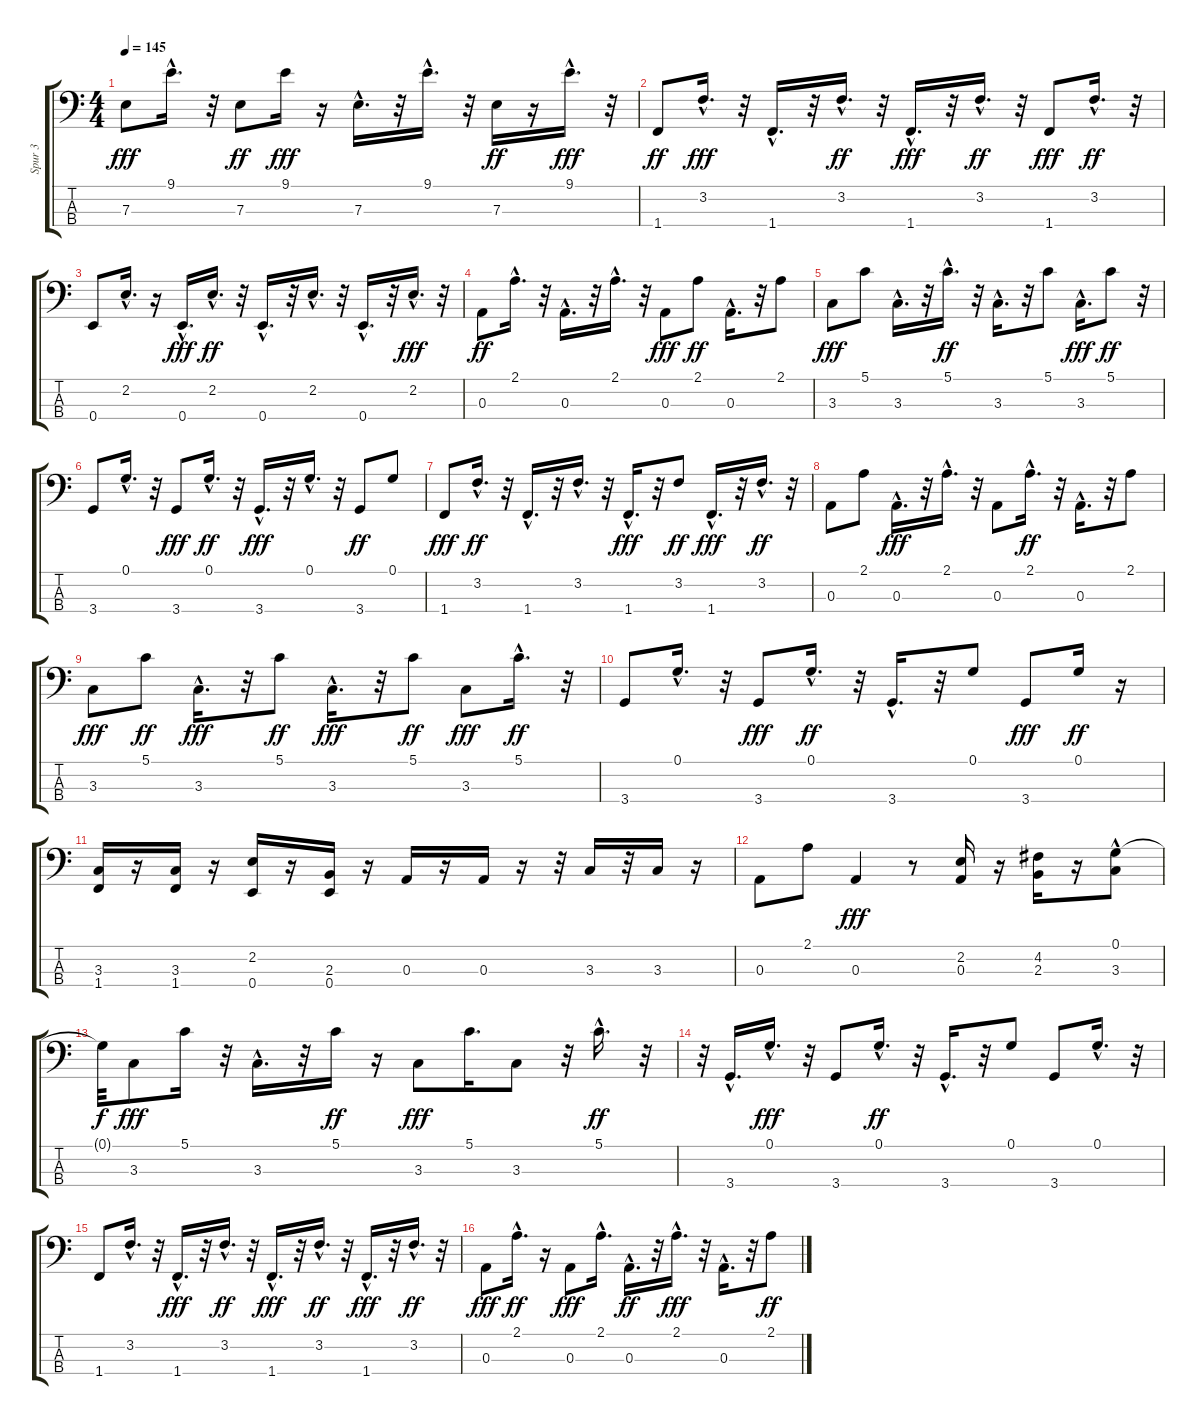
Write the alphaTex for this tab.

\track ("Spur 3" "Spur 3") {instrument electricbassfinger}
\staff {score tabs}
\tuning (G2 D2 A1 E1) {hide}
\ts (4 4)
\tempo 145
\clef f4
\ks c
7.3.8{dy fff} 9.1{hac}.16{d} r.32 7.3.8{dy ff} 9.1.16{dy fff} r.16 7.3{hac}.16{d} r.32 9.1{hac}.16{d} r.32 7.3.16{dy ff} r.16 9.1{hac}.16{d dy fff} r.32 |
1.4.8{dy ff} 3.2{hac}.16{d dy fff} r.32 1.4{hac}.16{d} r.32 3.2{hac}.16{d dy ff} r.32 1.4{hac}.16{d dy fff} r.32 3.2{hac}.16{d dy ff} r.32 1.4.8{dy fff} 3.2{hac}.16{d dy ff} r.32 |
0.4.8 2.2{hac}.16{d} r.16 0.4{hac}.16{d dy fff} 2.2{hac}.16{d dy ff} r.32 0.4{hac}.16{d} r.32 2.2{hac}.16{d} r.32 0.4{hac}.16{d} r.32 2.2{hac}.16{d dy fff} r.32 |
0.3.8{dy ff} 2.1{hac}.16{d} r.32 0.3{hac}.16{d} r.32 2.1{hac}.16{d} r.32 0.3.8{dy fff} 2.1.8{dy ff} 0.3{hac}.16{d} r.32 2.1.8 |
3.3.8{dy fff} 5.1.8 3.3{hac}.16{d} r.32 5.1{hac}.16{d dy ff} r.32 3.3{hac}.16{d} r.32 5.1.8 3.3{hac}.16{d dy fff} 5.1.8{dy ff} r.32 |
3.4.8 0.1{hac}.16{d} r.32 3.4.8{dy fff} 0.1{hac}.16{d dy ff} r.32 3.4{hac}.16{d dy fff} r.32 0.1{hac}.16{d} r.32 3.4.8{dy ff} 0.1.8 |
1.4.8{dy fff} 3.2{hac}.16{d dy ff} r.32 1.4{hac}.16{d} r.32 3.2{hac}.16{d} r.32 1.4{hac}.16{d dy fff} r.32 3.2.8{dy ff} 1.4{hac}.16{d dy fff} r.32 3.2{hac}.16{d dy ff} r.32 |
0.3.8 2.1.8 0.3{hac}.16{d dy fff} r.32 2.1{hac}.16{d} r.32 0.3.8 2.1{hac}.16{d dy ff} r.32 0.3{hac}.16{d} r.32 2.1.8 |
3.3.8{dy fff} 5.1.8{dy ff} 3.3{hac}.16{d dy fff} r.32 5.1.8{dy ff} 3.3{hac}.16{d dy fff} r.32 5.1.8{dy ff} 3.3.8{dy fff} 5.1{hac}.16{d dy ff} r.32 |
3.4.8 0.1{hac}.16{d} r.32 3.4.8{dy fff} 0.1{hac}.16{d dy ff} r.32 3.4{hac}.16{d} r.32 0.1.8 3.4.8{dy fff} 0.1.16{dy ff} r.16 |
(3.3 1.4).16 r.16 (3.3 1.4).16 r.16 (2.2 0.4).16 r.16 (2.3 0.4).16 r.16 0.3.16 r.16 0.3.16 r.16 r.32 3.3.16 r.32 3.3.16 r.16 |
0.3.8 2.1.8 0.3.4{dy fff} r.8 (2.2 0.3).16 r.16 (4.2 2.3).16 r.16 (0.1 3.3{hac}).8 |
0.1{t}.32{dy f} 3.3.8{dy fff} 5.1.16 r.32 3.3{hac}.16{d} r.32 5.1.16{dy ff} r.16 3.3.8{dy fff} 5.1.16{d} 3.3.8 r.32 5.1{hac}.16{d dy ff} r.32 |
r.32 3.4{hac}.16{d} 0.1{hac}.16{d dy fff} r.32 3.4.8 0.1{hac}.16{d dy ff} r.32 3.4{hac}.16{d} r.32 0.1.8 3.4.8 0.1{hac}.16{d} r.32 |
1.4.8 3.2{hac}.16{d} r.32 1.4{hac}.16{d dy fff} r.32 3.2{hac}.16{d dy ff} r.32 1.4{hac}.16{d dy fff} r.32 3.2{hac}.16{d dy ff} r.32 1.4{hac}.16{d dy fff} r.32 3.2{hac}.16{d dy ff} r.32 |
0.3.8{dy fff} 2.1{hac}.16{d dy ff} r.16 0.3.8{dy fff} 2.1{hac}.16{d} 0.3{hac}.16{d dy ff} r.32 2.1{hac}.16{d dy fff} r.32 0.3{hac}.16{d} r.32 2.1.8{dy ff}
